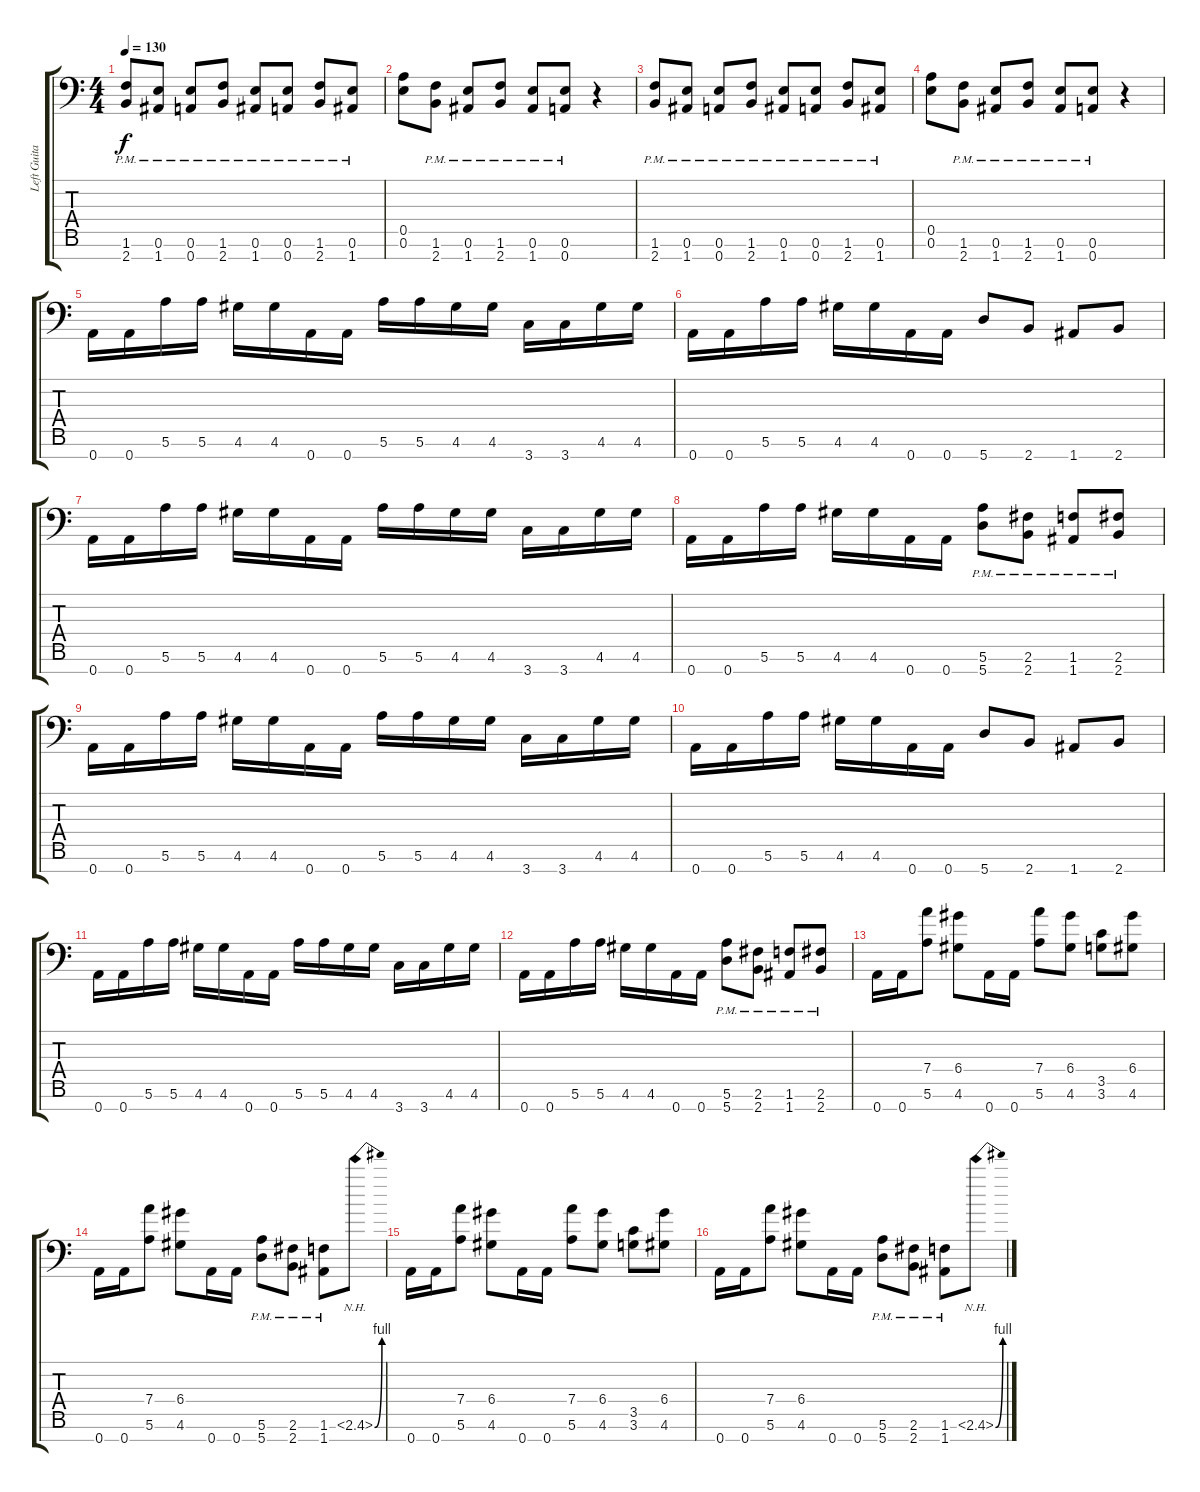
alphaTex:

\track ("Left Guitar" "Left Guita") {instrument distortionguitar}
\staff {score tabs}
\tuning (E4 B3 G3 D3 A2 E2 A1) {hide}
\ts (4 4)
\tempo 130
\clef f4
\ks c
(1.6{pm} 2.7{pm}).8{dy f} (0.6{pm} 1.7{pm}).8 (0.6{pm} 0.7{pm}).8 (1.6{pm} 2.7{pm}).8 (0.6{pm} 1.7{pm}).8 (0.6{pm} 0.7{pm}).8 (1.6{pm} 2.7{pm}).8 (0.6{pm} 1.7{pm}).8 |
(0.5 0.6).8 (1.6{pm} 2.7{pm}).8 (0.6{pm} 1.7{pm}).8 (1.6{pm} 2.7{pm}).8 (0.6{pm} 1.7{pm}).8 (0.6{pm} 0.7{pm}).8 r.4 |
(1.6{pm} 2.7{pm}).8 (0.6{pm} 1.7{pm}).8 (0.6{pm} 0.7{pm}).8 (1.6{pm} 2.7{pm}).8 (0.6{pm} 1.7{pm}).8 (0.6{pm} 0.7{pm}).8 (1.6{pm} 2.7{pm}).8 (0.6{pm} 1.7{pm}).8 |
(0.5 0.6).8 (1.6{pm} 2.7{pm}).8 (0.6{pm} 1.7{pm}).8 (1.6{pm} 2.7{pm}).8 (0.6{pm} 1.7{pm}).8 (0.6{pm} 0.7{pm}).8 r.4 |
0.7.16 0.7.16 5.6.16 5.6.16 4.6.16 4.6.16 0.7.16 0.7.16 5.6.16 5.6.16 4.6.16 4.6.16 3.7.16 3.7.16 4.6.16 4.6.16 |
0.7.16 0.7.16 5.6.16 5.6.16 4.6.16 4.6.16 0.7.16 0.7.16 5.7.8 2.7.8 1.7.8 2.7.8 |
0.7.16 0.7.16 5.6.16 5.6.16 4.6.16 4.6.16 0.7.16 0.7.16 5.6.16 5.6.16 4.6.16 4.6.16 3.7.16 3.7.16 4.6.16 4.6.16 |
0.7.16 0.7.16 5.6.16 5.6.16 4.6.16 4.6.16 0.7.16 0.7.16 (5.6 5.7{pm}).8 (2.6{pm} 2.7{pm}).8 (1.6{pm} 1.7{pm}).8 (2.6{pm} 2.7{pm}).8 |
0.7.16 0.7.16 5.6.16 5.6.16 4.6.16 4.6.16 0.7.16 0.7.16 5.6.16 5.6.16 4.6.16 4.6.16 3.7.16 3.7.16 4.6.16 4.6.16 |
0.7.16 0.7.16 5.6.16 5.6.16 4.6.16 4.6.16 0.7.16 0.7.16 5.7.8 2.7.8 1.7.8 2.7.8 |
0.7.16 0.7.16 5.6.16 5.6.16 4.6.16 4.6.16 0.7.16 0.7.16 5.6.16 5.6.16 4.6.16 4.6.16 3.7.16 3.7.16 4.6.16 4.6.16 |
0.7.16 0.7.16 5.6.16 5.6.16 4.6.16 4.6.16 0.7.16 0.7.16 (5.6 5.7{pm}).8 (2.6{pm} 2.7{pm}).8 (1.6{pm} 1.7{pm}).8 (2.6{pm} 2.7{pm}).8 |
0.7.16 0.7.16 (7.4 5.6).8 (6.4 4.6).8 0.7.16 0.7.16 (7.4 5.6).8 (6.4 4.6).8 (3.5 3.6).8 (6.4 4.6).8 |
0.7.16 0.7.16 (7.4 5.6).8 (6.4 4.6).8 0.7.16 0.7.16 (5.6 5.7{pm}).8 (2.6{pm} 2.7{pm}).8 (1.6{pm} 1.7{pm}).8 2.6{be (bend 0 0 60 4) nh}.8 |
0.7.16 0.7.16 (7.4 5.6).8 (6.4 4.6).8 0.7.16 0.7.16 (7.4 5.6).8 (6.4 4.6).8 (3.5 3.6).8 (6.4 4.6).8 |
0.7.16 0.7.16 (7.4 5.6).8 (6.4 4.6).8 0.7.16 0.7.16 (5.6 5.7{pm}).8 (2.6{pm} 2.7{pm}).8 (1.6{pm} 1.7{pm}).8 2.6{be (bend 0 0 60 4) nh}.8
